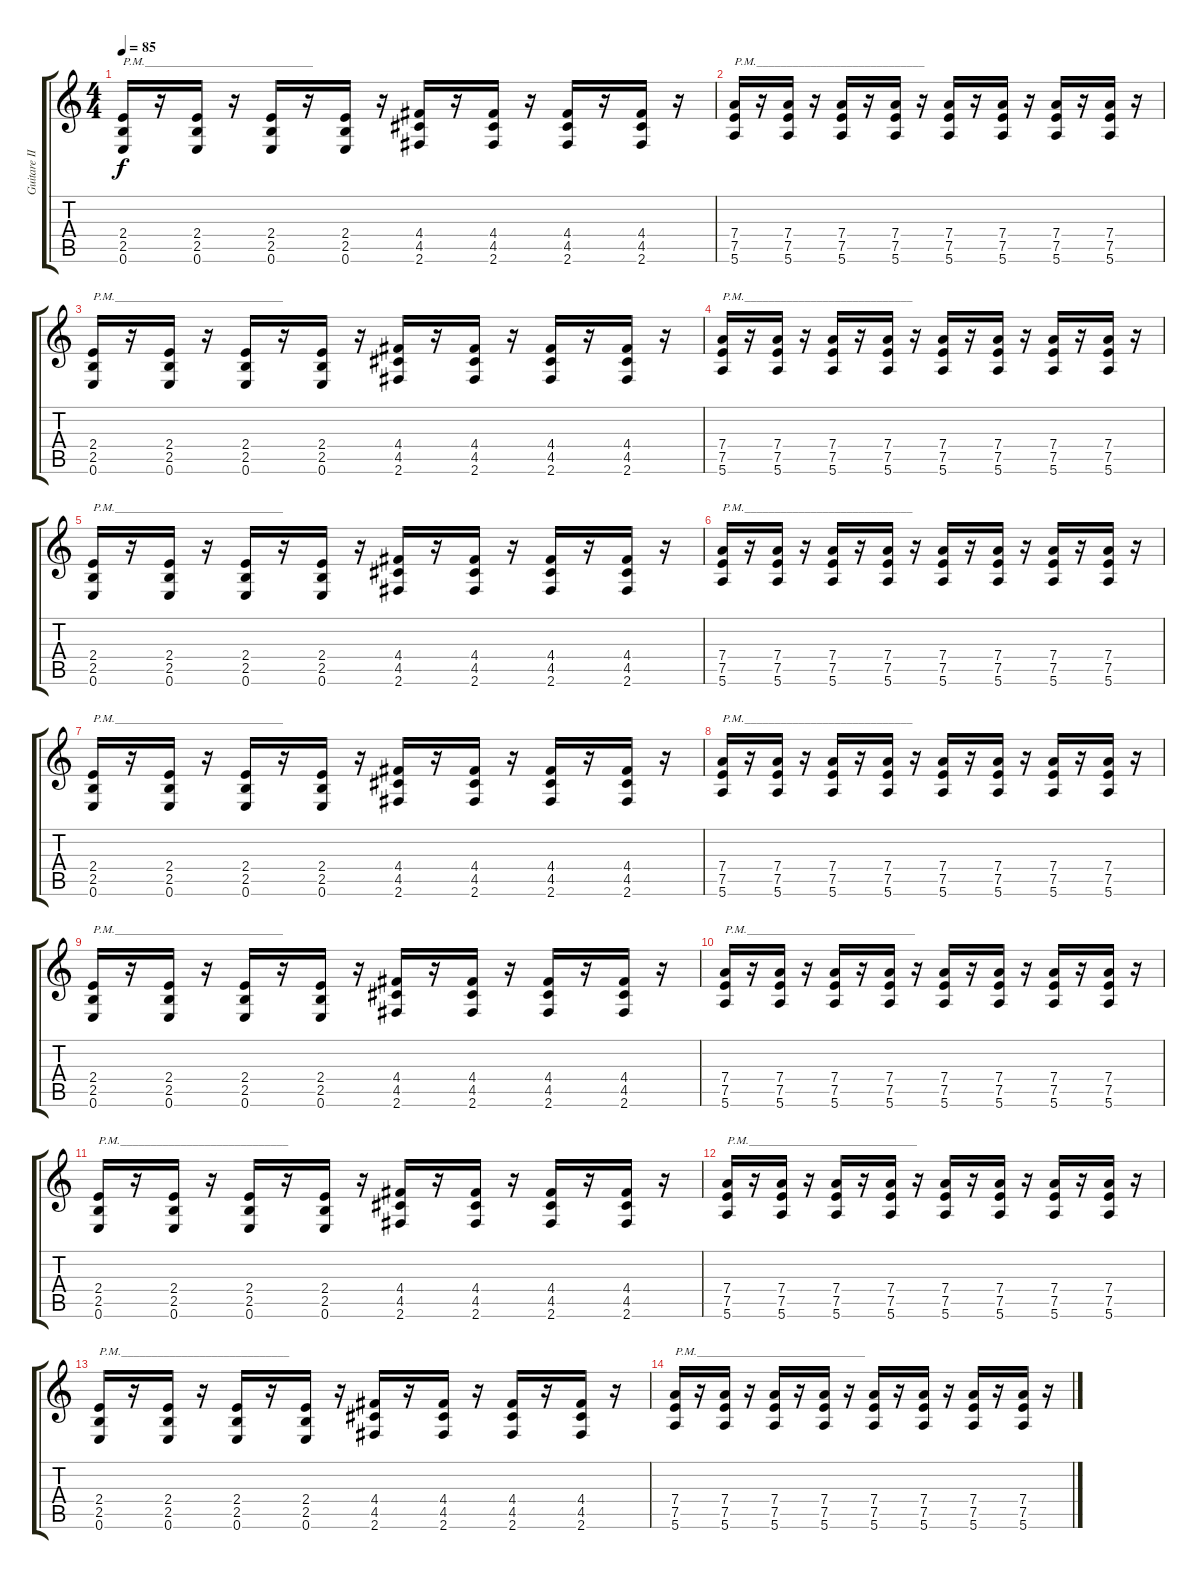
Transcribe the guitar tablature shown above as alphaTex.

\track ("Guitare III" "Guitare II") {instrument distortionguitar}
\staff {score tabs}
\tuning (E4 B3 G3 D3 A2 E2) {hide}
\ts (4 4)
\tempo 85
\clef g2
\ks c
(2.4 2.5 0.6).16{txt "P.M.____________________________" dy f volume 10} r.16 (2.4 2.5 0.6).16 r.16 (2.4 2.5 0.6).16 r.16 (2.4 2.5 0.6).16 r.16 (4.4 4.5 2.6).16 r.16 (4.4 4.5 2.6).16 r.16 (4.4 4.5 2.6).16 r.16 (4.4 4.5 2.6).16 r.16 |
(7.4 7.5 5.6).16{txt "P.M.____________________________"} r.16 (7.4 7.5 5.6).16 r.16 (7.4 7.5 5.6).16 r.16 (7.4 7.5 5.6).16 r.16 (7.4 7.5 5.6).16 r.16 (7.4 7.5 5.6).16 r.16 (7.4 7.5 5.6).16 r.16 (7.4 7.5 5.6).16 r.16 |
(2.4 2.5 0.6).16{txt "P.M.____________________________"} r.16 (2.4 2.5 0.6).16 r.16 (2.4 2.5 0.6).16 r.16 (2.4 2.5 0.6).16 r.16 (4.4 4.5 2.6).16 r.16 (4.4 4.5 2.6).16 r.16 (4.4 4.5 2.6).16 r.16 (4.4 4.5 2.6).16 r.16 |
(7.4 7.5 5.6).16{txt "P.M.____________________________"} r.16 (7.4 7.5 5.6).16 r.16 (7.4 7.5 5.6).16 r.16 (7.4 7.5 5.6).16 r.16 (7.4 7.5 5.6).16 r.16 (7.4 7.5 5.6).16 r.16 (7.4 7.5 5.6).16 r.16 (7.4 7.5 5.6).16 r.16 |
(2.4 2.5 0.6).16{txt "P.M.____________________________"} r.16 (2.4 2.5 0.6).16 r.16 (2.4 2.5 0.6).16 r.16 (2.4 2.5 0.6).16 r.16 (4.4 4.5 2.6).16 r.16 (4.4 4.5 2.6).16 r.16 (4.4 4.5 2.6).16 r.16 (4.4 4.5 2.6).16 r.16 |
(7.4 7.5 5.6).16{txt "P.M.____________________________"} r.16 (7.4 7.5 5.6).16 r.16 (7.4 7.5 5.6).16 r.16 (7.4 7.5 5.6).16 r.16 (7.4 7.5 5.6).16 r.16 (7.4 7.5 5.6).16 r.16 (7.4 7.5 5.6).16 r.16 (7.4 7.5 5.6).16 r.16 |
(2.4 2.5 0.6).16{txt "P.M.____________________________"} r.16 (2.4 2.5 0.6).16 r.16 (2.4 2.5 0.6).16 r.16 (2.4 2.5 0.6).16 r.16 (4.4 4.5 2.6).16 r.16 (4.4 4.5 2.6).16 r.16 (4.4 4.5 2.6).16 r.16 (4.4 4.5 2.6).16 r.16 |
(7.4 7.5 5.6).16{txt "P.M.____________________________"} r.16 (7.4 7.5 5.6).16 r.16 (7.4 7.5 5.6).16 r.16 (7.4 7.5 5.6).16 r.16 (7.4 7.5 5.6).16 r.16 (7.4 7.5 5.6).16 r.16 (7.4 7.5 5.6).16 r.16 (7.4 7.5 5.6).16 r.16 |
(2.4 2.5 0.6).16{txt "P.M.____________________________"} r.16 (2.4 2.5 0.6).16 r.16 (2.4 2.5 0.6).16 r.16 (2.4 2.5 0.6).16 r.16 (4.4 4.5 2.6).16 r.16 (4.4 4.5 2.6).16 r.16 (4.4 4.5 2.6).16 r.16 (4.4 4.5 2.6).16 r.16 |
(7.4 7.5 5.6).16{txt "P.M.____________________________"} r.16 (7.4 7.5 5.6).16 r.16 (7.4 7.5 5.6).16 r.16 (7.4 7.5 5.6).16 r.16 (7.4 7.5 5.6).16 r.16 (7.4 7.5 5.6).16 r.16 (7.4 7.5 5.6).16 r.16 (7.4 7.5 5.6).16 r.16 |
(2.4 2.5 0.6).16{txt "P.M.____________________________"} r.16 (2.4 2.5 0.6).16 r.16 (2.4 2.5 0.6).16 r.16 (2.4 2.5 0.6).16 r.16 (4.4 4.5 2.6).16 r.16 (4.4 4.5 2.6).16 r.16 (4.4 4.5 2.6).16 r.16 (4.4 4.5 2.6).16 r.16 |
(7.4 7.5 5.6).16{txt "P.M.____________________________"} r.16 (7.4 7.5 5.6).16 r.16 (7.4 7.5 5.6).16 r.16 (7.4 7.5 5.6).16 r.16 (7.4 7.5 5.6).16 r.16 (7.4 7.5 5.6).16 r.16 (7.4 7.5 5.6).16 r.16 (7.4 7.5 5.6).16 r.16 |
(2.4 2.5 0.6).16{txt "P.M.____________________________"} r.16 (2.4 2.5 0.6).16 r.16 (2.4 2.5 0.6).16 r.16 (2.4 2.5 0.6).16 r.16 (4.4 4.5 2.6).16 r.16 (4.4 4.5 2.6).16 r.16 (4.4 4.5 2.6).16 r.16 (4.4 4.5 2.6).16 r.16 |
(7.4 7.5 5.6).16{txt "P.M.____________________________"} r.16 (7.4 7.5 5.6).16 r.16 (7.4 7.5 5.6).16 r.16 (7.4 7.5 5.6).16 r.16 (7.4 7.5 5.6).16 r.16 (7.4 7.5 5.6).16 r.16 (7.4 7.5 5.6).16 r.16 (7.4 7.5 5.6).16 r.16
